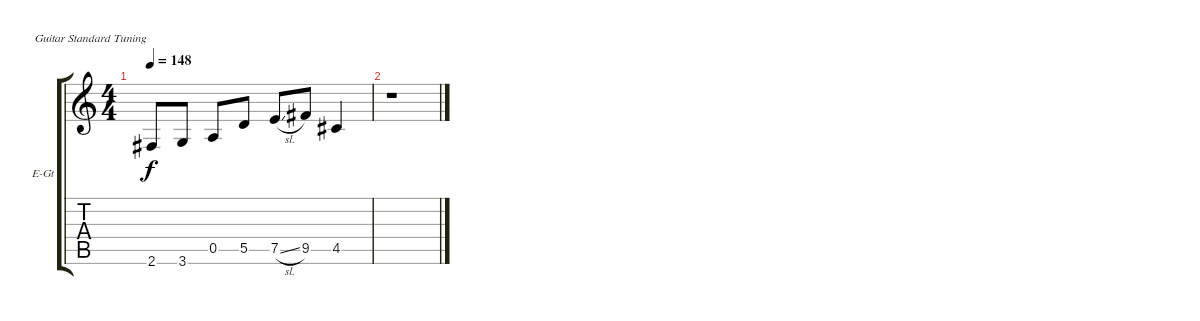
\bracketExtendMode groupsimilarinstruments
\firstSystemTrackNameOrientation horizontal
\otherSystemsTrackNameOrientation horizontal
\track ("Guitar 2" "E-Gt") {instrument overdrivenguitar}
\staff {score tabs}
\tuning (E4 B3 G3 D3 A2 E2)
\ts (4 4)
\tempo 148
\clef g2
\ks c
2.6.8{dy f} 3.6.8 0.5.8 5.5.8 7.5{sl}.8 9.5.8 4.5.4 |
r.1
